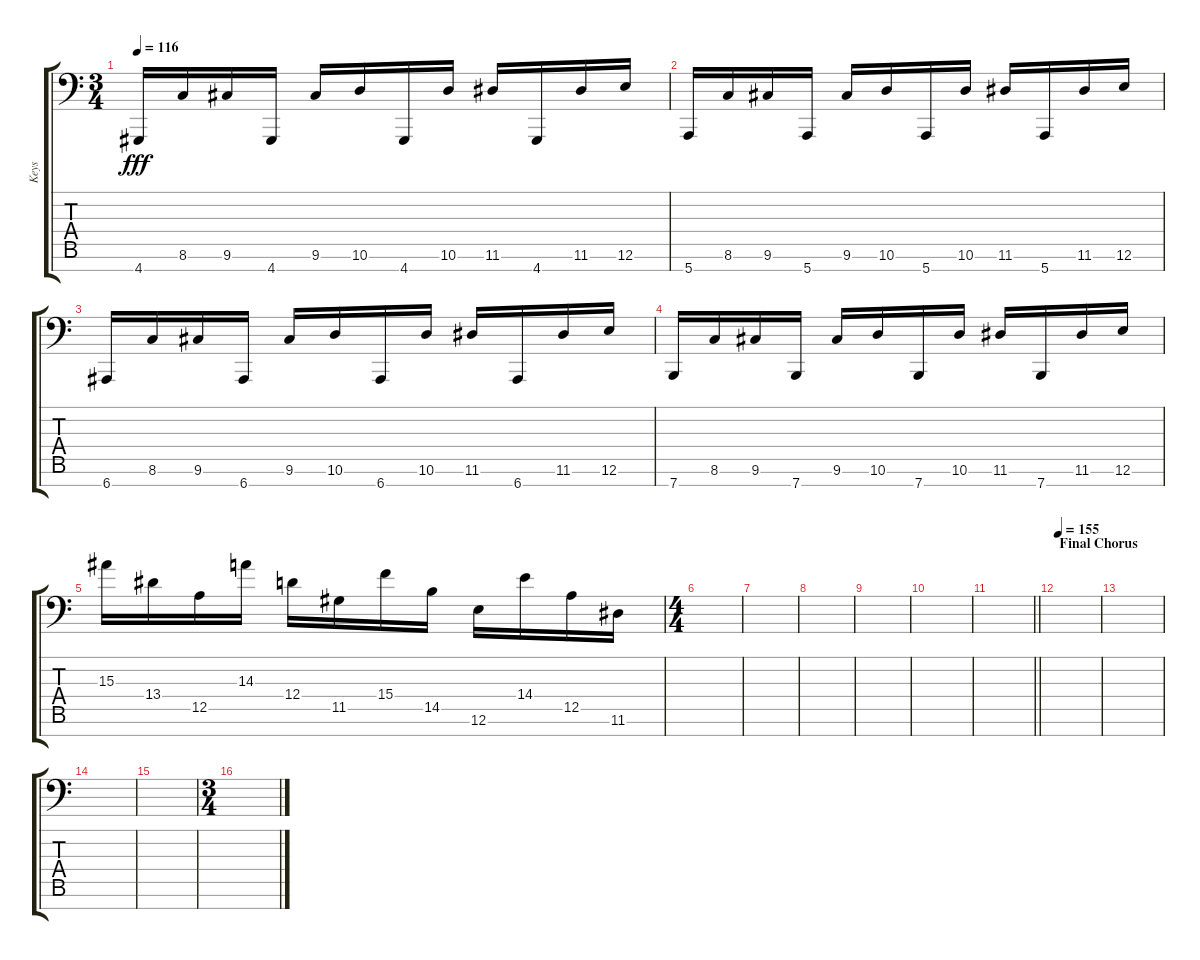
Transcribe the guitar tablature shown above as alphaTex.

\track ("Keys" "Keys") {instrument lead2sawtooth}
\staff {score tabs}
\tuning (E4 B3 G3 D3 A2 E2 E1) {hide}
\ts (3 4)
\tempo 116
\clef f4
\ks c
4.7.16{dy fff} 8.6.16 9.6.16 4.7.16 9.6.16 10.6.16 4.7.16 10.6.16 11.6.16 4.7.16 11.6.16 12.6.16 |
5.7.16 8.6.16 9.6.16 5.7.16 9.6.16 10.6.16 5.7.16 10.6.16 11.6.16 5.7.16 11.6.16 12.6.16 |
6.7.16 8.6.16 9.6.16 6.7.16 9.6.16 10.6.16 6.7.16 10.6.16 11.6.16 6.7.16 11.6.16 12.6.16 |
7.7.16 8.6.16 9.6.16 7.7.16 9.6.16 10.6.16 7.7.16 10.6.16 11.6.16 7.7.16 11.6.16 12.6.16 |
15.3.16 13.4.16 12.5.16 14.3.16 12.4.16 11.5.16 15.4.16 14.5.16 12.6.16 14.4.16 12.5.16 11.6.16 |
\ts (4 4)
|
|
|
|
|
\barLineRight lightlight
|
\section ("" "Final Chorus")
\tempo 155
|
|
|
|
\ts (3 4)
